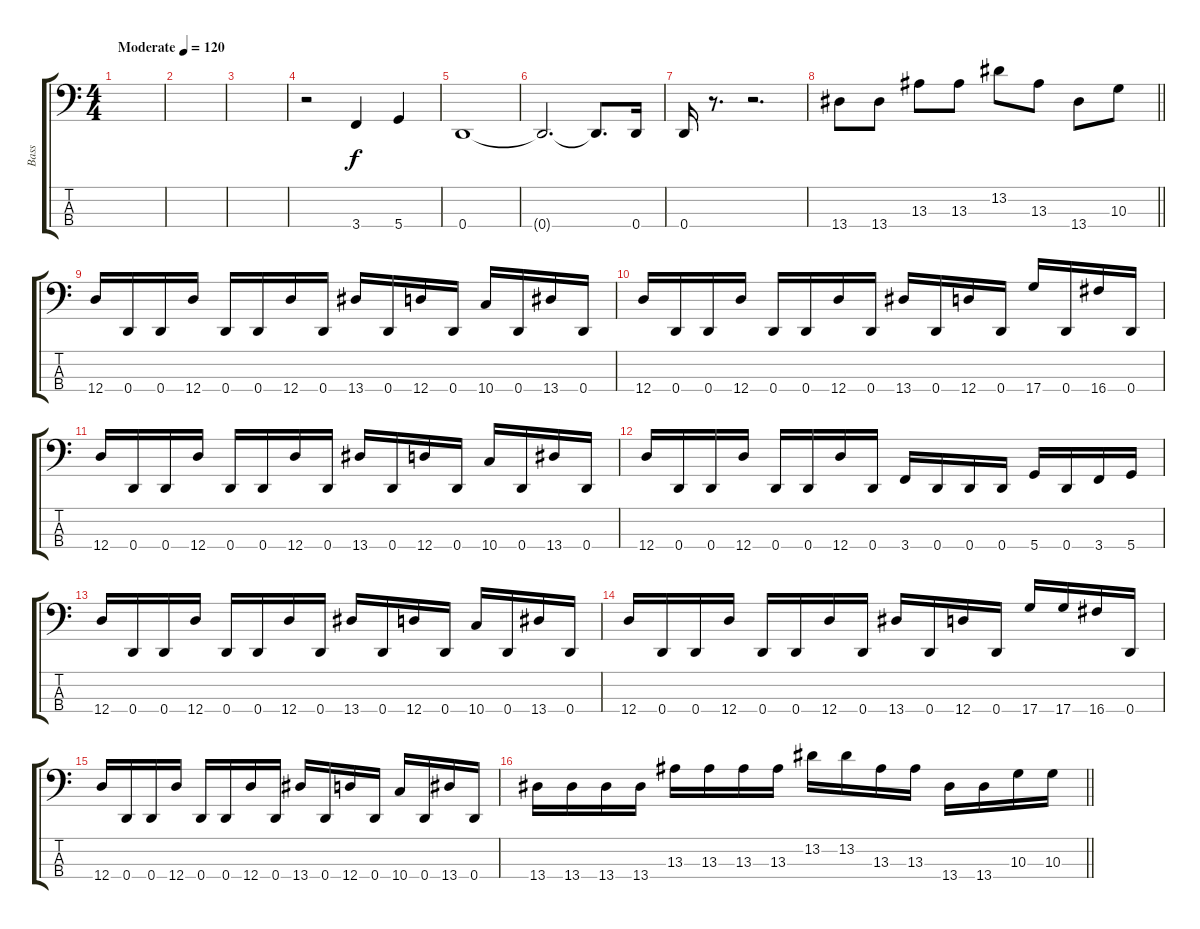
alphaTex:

\track ("Bass" "Bass") {instrument electricbassfinger}
\staff {score tabs}
\tuning (G2 D2 A1 D1) {hide}
\ts (4 4)
\tempo (120 "Moderate")
\clef f4
\ks c
|
|
|
r.2 3.4.4 5.4.4 |
0.4.1 |
0.4{t}.2{d} 0.4{t}.8{d} 0.4.16 |
0.4.16 r.8{d} r.2{d} |
\barLineRight lightlight
13.4.8 13.4.8 13.3.8 13.3.8 13.2.8 13.3.8 13.4.8 10.3.8 |
12.4.16 0.4.16 0.4.16 12.4.16 0.4.16 0.4.16 12.4.16 0.4.16 13.4.16 0.4.16 12.4.16 0.4.16 10.4.16 0.4.16 13.4.16 0.4.16 |
12.4.16 0.4.16 0.4.16 12.4.16 0.4.16 0.4.16 12.4.16 0.4.16 13.4.16 0.4.16 12.4.16 0.4.16 17.4.16 0.4.16 16.4.16 0.4.16 |
12.4.16 0.4.16 0.4.16 12.4.16 0.4.16 0.4.16 12.4.16 0.4.16 13.4.16 0.4.16 12.4.16 0.4.16 10.4.16 0.4.16 13.4.16 0.4.16 |
12.4.16 0.4.16 0.4.16 12.4.16 0.4.16 0.4.16 12.4.16 0.4.16 3.4.16 0.4.16 0.4.16 0.4.16 5.4.16 0.4.16 3.4.16 5.4.16 |
12.4.16 0.4.16 0.4.16 12.4.16 0.4.16 0.4.16 12.4.16 0.4.16 13.4.16 0.4.16 12.4.16 0.4.16 10.4.16 0.4.16 13.4.16 0.4.16 |
12.4.16 0.4.16 0.4.16 12.4.16 0.4.16 0.4.16 12.4.16 0.4.16 13.4.16 0.4.16 12.4.16 0.4.16 17.4.16 17.4.16 16.4.16 0.4.16 |
12.4.16 0.4.16 0.4.16 12.4.16 0.4.16 0.4.16 12.4.16 0.4.16 13.4.16 0.4.16 12.4.16 0.4.16 10.4.16 0.4.16 13.4.16 0.4.16 |
\barLineRight lightlight
13.4.16 13.4.16 13.4.16 13.4.16 13.3.16 13.3.16 13.3.16 13.3.16 13.2.16 13.2.16 13.3.16 13.3.16 13.4.16 13.4.16 10.3.16 10.3.16
